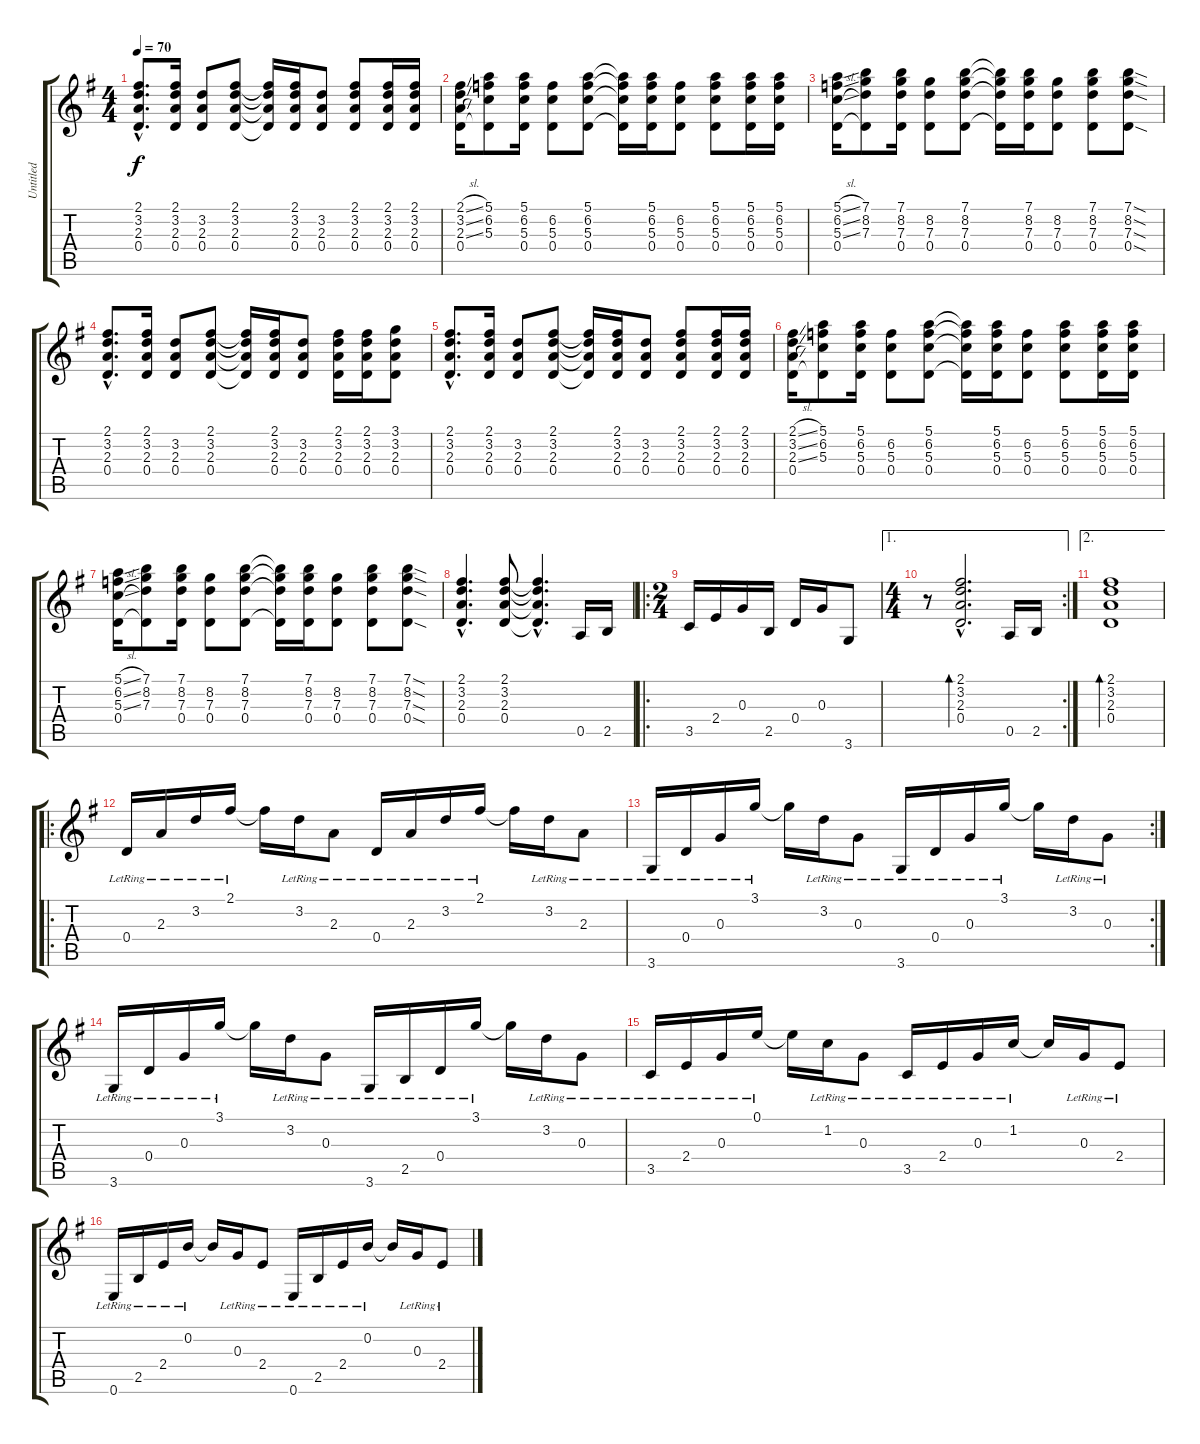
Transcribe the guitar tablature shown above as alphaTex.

\track ("Untitled" "Untitled") {instrument acousticguitarnylon}
\staff {score tabs}
\tuning (E4 B3 G3 D3 A2 E2) {hide}
\ts (4 4)
\tempo 70
\clef g2
\ks g
(2.1{hac} 3.2{hac} 2.3{hac} 0.4{hac}).8{d dy f instrument acousticguitarnylon} (2.1 3.2 2.3 0.4).16 (3.2 2.3 0.4).8 (2.1 3.2 2.3 0.4).8 (2.1{t} 3.2{t} 2.3{t} 0.4{t}).16 (2.1 3.2 2.3 0.4).16 (3.2 2.3 0.4).8 (2.1 3.2 2.3 0.4).8 (2.1 3.2 2.3 0.4).16 (2.1 3.2 2.3 0.4).16 |
(2.1{sl} 3.2{sl} 2.3{sl} 0.4).16 (5.1 6.2 5.3 0.4{t}).8 (5.1 6.2 5.3 0.4).16 (6.2 5.3 0.4).8 (5.1 6.2 5.3 0.4).8 (5.1{t} 6.2{t} 5.3{t} 0.4{t}).16 (5.1 6.2 5.3 0.4).16 (6.2 5.3 0.4).8 (5.1 6.2 5.3 0.4).8 (5.1 6.2 5.3 0.4).16 (5.1 6.2 5.3 0.4).16 |
(5.1{sl} 6.2{sl} 5.3{sl} 0.4).16 (7.1 8.2 7.3 0.4{t}).8 (7.1 8.2 7.3 0.4).16 (8.2 7.3 0.4).8 (7.1 8.2 7.3 0.4).8 (7.1{t} 8.2{t} 7.3{t} 0.4{t}).16 (7.1 8.2 7.3 0.4).16 (8.2 7.3 0.4).8 (7.1 8.2 7.3 0.4).8 (7.1{sod} 8.2{sod} 7.3{sod} 0.4{sod}).8 |
(2.1{hac} 3.2{hac} 2.3{hac} 0.4{hac}).8{d} (2.1 3.2 2.3 0.4).16 (3.2 2.3 0.4).8 (2.1 3.2 2.3 0.4).8 (2.1{t} 3.2{t} 2.3{t} 0.4{t}).16 (2.1 3.2 2.3 0.4).16 (3.2 2.3 0.4).8 (2.1 3.2 2.3 0.4).16 (2.1 3.2 2.3 0.4).16 (3.1 3.2 2.3 0.4).8 |
(2.1{hac} 3.2{hac} 2.3{hac} 0.4{hac}).8{d} (2.1 3.2 2.3 0.4).16 (3.2 2.3 0.4).8 (2.1 3.2 2.3 0.4).8 (2.1{t} 3.2{t} 2.3{t} 0.4{t}).16 (2.1 3.2 2.3 0.4).16 (3.2 2.3 0.4).8 (2.1 3.2 2.3 0.4).8 (2.1 3.2 2.3 0.4).16 (2.1 3.2 2.3 0.4).16 |
(2.1{sl} 3.2{sl} 2.3{sl} 0.4).16 (5.1 6.2 5.3 0.4{t}).8 (5.1 6.2 5.3 0.4).16 (6.2 5.3 0.4).8 (5.1 6.2 5.3 0.4).8 (5.1{t} 6.2{t} 5.3{t} 0.4{t}).16 (5.1 6.2 5.3 0.4).16 (6.2 5.3 0.4).8 (5.1 6.2 5.3 0.4).8 (5.1 6.2 5.3 0.4).16 (5.1 6.2 5.3 0.4).16 |
(5.1{sl} 6.2{sl} 5.3{sl} 0.4).16 (7.1 8.2 7.3 0.4{t}).8 (7.1 8.2 7.3 0.4).16 (8.2 7.3 0.4).8 (7.1 8.2 7.3 0.4).8 (7.1{t} 8.2{t} 7.3{t} 0.4{t}).16 (7.1 8.2 7.3 0.4).16 (8.2 7.3 0.4).8 (7.1 8.2 7.3 0.4).8 (7.1{sod} 8.2{sod} 7.3{sod} 0.4{sod}).8 |
(2.1{hac} 3.2{hac} 2.3{hac} 0.4{hac}).4{d} (2.1 3.2 2.3 0.4).8 (2.1{hac t} 3.2{hac t} 2.3{hac t} 0.4{hac t}).4{d} 0.5.16 2.5.16 |
\ro
\ts (2 4)
3.5.16 2.4.16 0.3.16 2.5.16 0.4.16 0.3.16 3.6.8 |
\ae 1
\rc 2
\ts (4 4)
r.8 (2.1{hac} 3.2{hac} 2.3{hac} 0.4{hac}).2{d bd 30} 0.5.16 2.5.16 |
\ae 2
(2.1 3.2 2.3 0.4).1{bd 30} |
\ro
0.4{lr}.16 2.3{lr}.16 3.2{lr}.16 2.1{lr}.16 2.1{t}.16 3.2{lr}.16 2.3{lr}.8 0.4{lr}.16 2.3{lr}.16 3.2{lr}.16 2.1{lr}.16 2.1{t}.16 3.2{lr}.16 2.3{lr}.8 |
\rc 2
3.6{lr}.16 0.4{lr}.16 0.3{lr}.16 3.1{lr}.16 3.1{t}.16 3.2{lr}.16 0.3{lr}.8 3.6{lr}.16 0.4{lr}.16 0.3{lr}.16 3.1{lr}.16 3.1{t}.16 3.2{lr}.16 0.3{lr}.8 |
3.6{lr}.16 0.4{lr}.16 0.3{lr}.16 3.1{lr}.16 3.1{t}.16 3.2{lr}.16 0.3{lr}.8 3.6{lr}.16 2.5{lr}.16 0.4{lr}.16 3.1{lr}.16 3.1{t}.16 3.2{lr}.16 0.3{lr}.8 |
3.5{lr}.16 2.4{lr}.16 0.3{lr}.16 0.1{lr}.16 0.1{t}.16 1.2{lr}.16 0.3{lr}.8 3.5{lr}.16 2.4{lr}.16 0.3{lr}.16 1.2{lr}.16 1.2{t}.16 0.3{lr}.16 2.4{lr}.8 |
0.6{lr}.16 2.5{lr}.16 2.4{lr}.16 0.2{lr}.16 0.2{t}.16 0.3{lr}.16 2.4{lr}.8 0.6{lr}.16 2.5{lr}.16 2.4{lr}.16 0.2{lr}.16 0.2{t}.16 0.3{lr}.16 2.4{lr}.8
